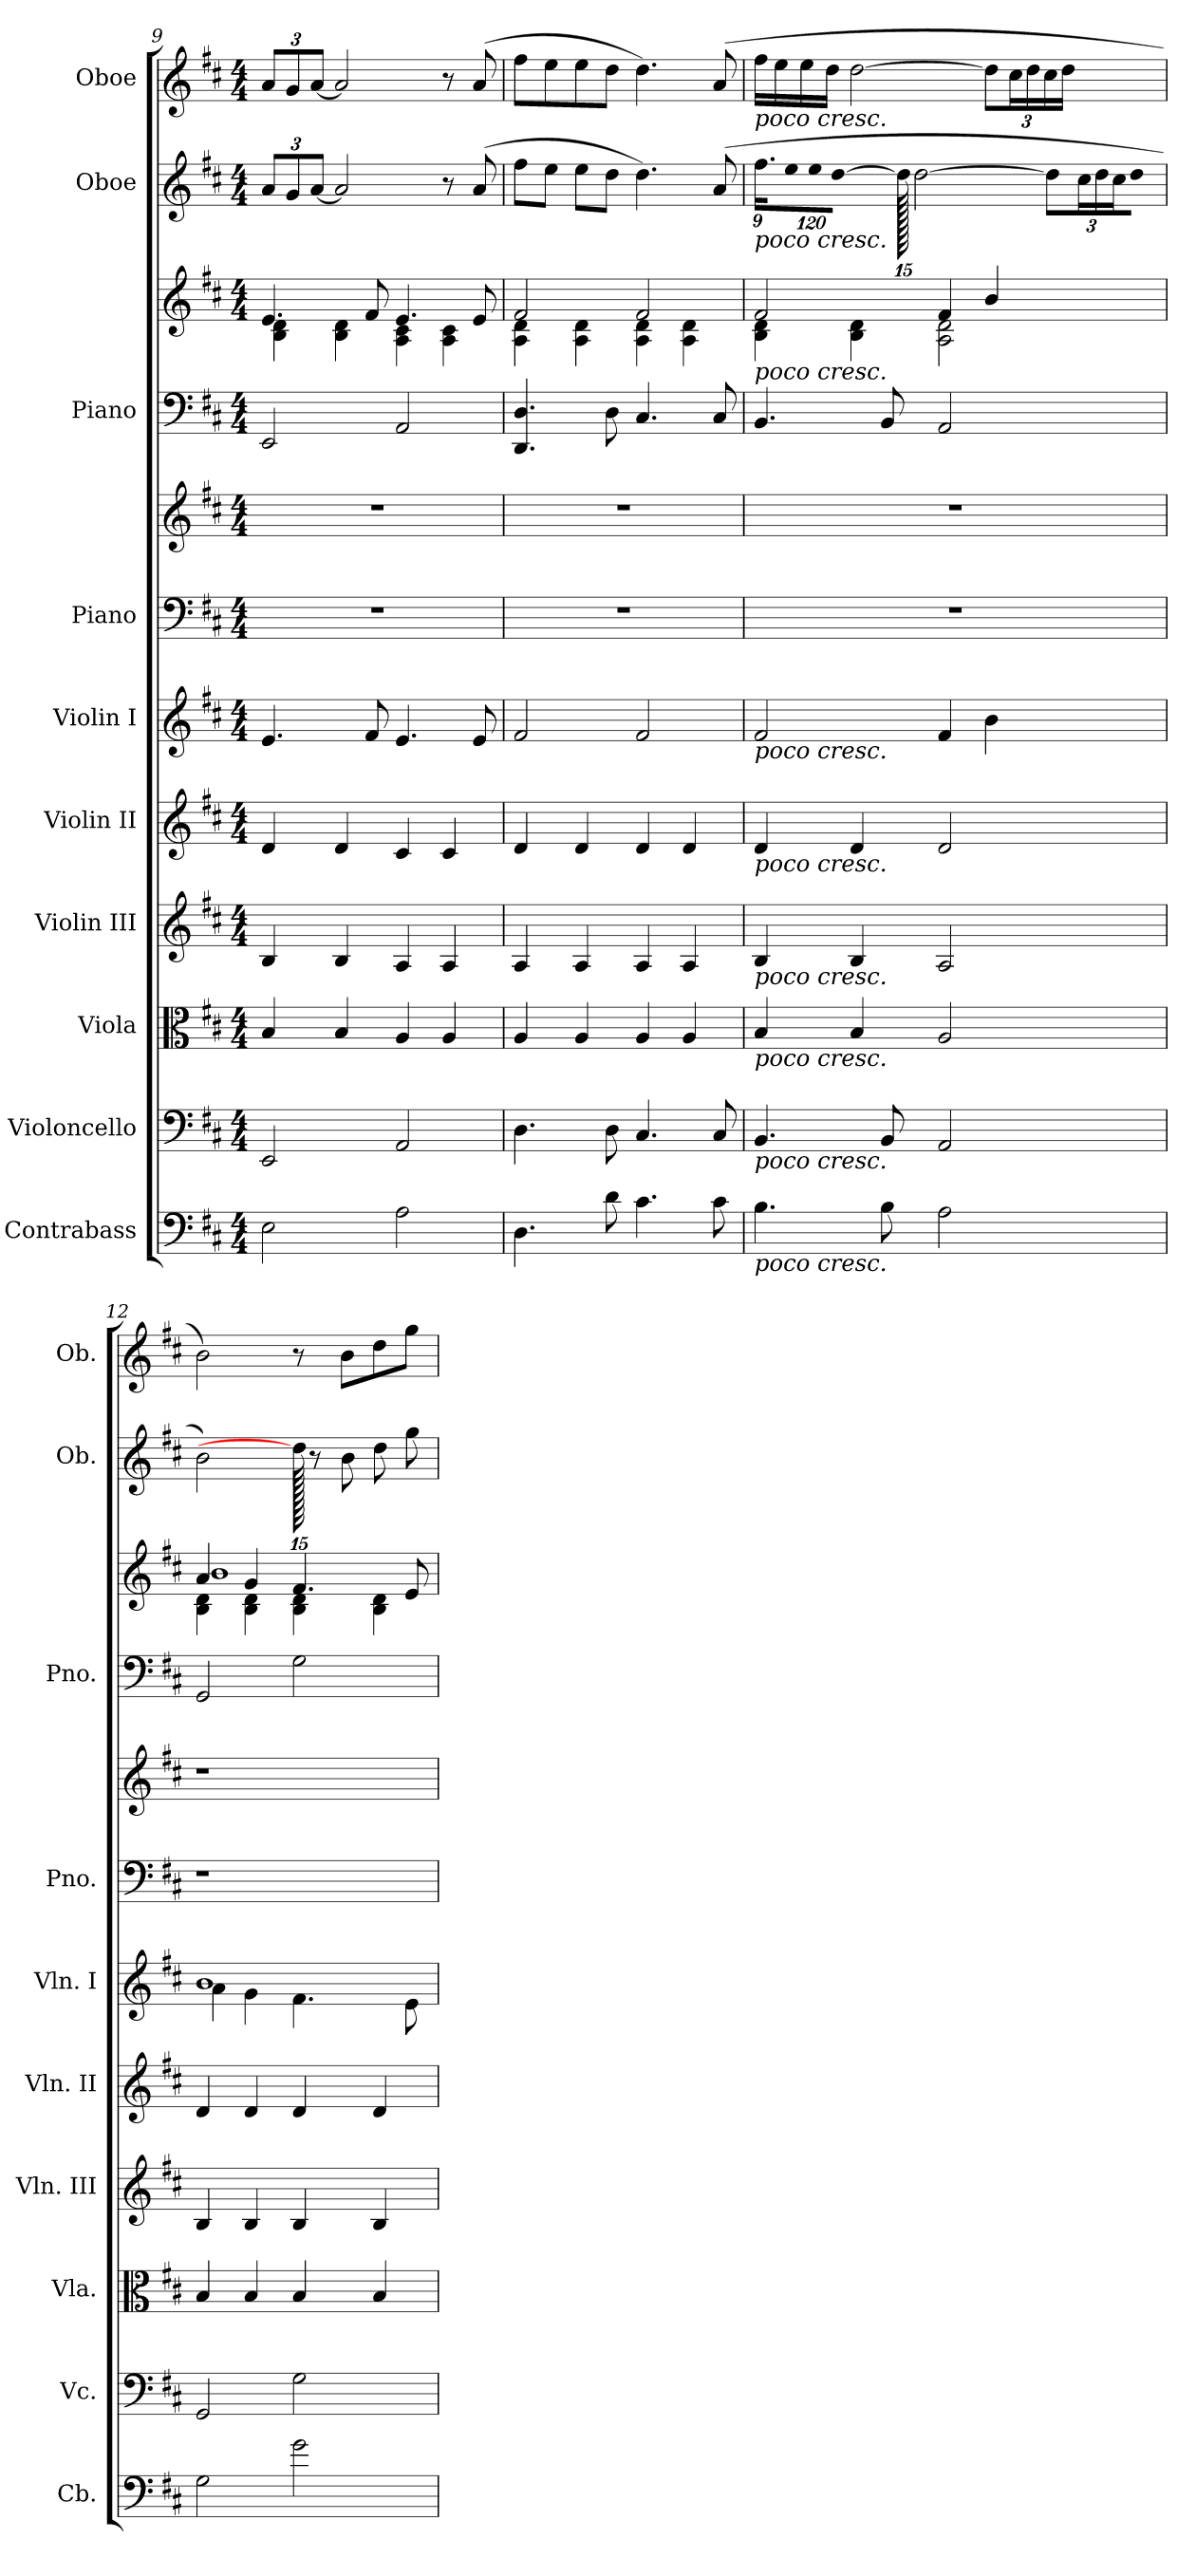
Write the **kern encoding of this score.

**kern	**kern	**kern	**kern	**kern	**kern	**kern	**kern	**kern	**kern	**kern	**kern
*part10	*part9	*part8	*part7	*part6	*part5	*part4	*part4	*part3	*part3	*part2	*part1
*staff12	*staff11	*staff10	*staff9	*staff8	*staff7	*staff6	*staff5	*staff4	*staff3	*staff2	*staff1
*I"Contrabass	*I"Violoncello	*I"Viola	*I"Violin III	*I"Violin II	*I"Violin I	*I"Piano	*	*I"Piano	*	*I"Oboe	*I"Oboe
*I'Cb.	*I'Vc.	*I'Vla.	*I'Vln. III	*I'Vln. II	*I'Vln. I	*I'Pno.	*	*I'Pno.	*	*I'Ob.	*I'Ob.
!!LO:PB:g=z
*clefF4	*clefF4	*clefC3	*clefG2	*clefG2	*clefG2	*clefF4	*clefG2	*clefF4	*clefG2	*clefG2	*clefG2
*ITrd7c12	*	*	*	*	*	*	*	*	*	*	*
*k[f#c#]	*k[f#c#]	*k[f#c#]	*k[f#c#]	*k[f#c#]	*k[f#c#]	*k[f#c#]	*k[f#c#]	*k[f#c#]	*k[f#c#]	*k[f#c#]	*k[f#c#]
*M4/4	*M4/4	*M4/4	*M4/4	*M4/4	*M4/4	*M4/4	*M4/4	*M4/4	*M4/4	*M4/4	*M4/4
=9	=9	=9	=9	=9	=9	=9	=9	=9	=9	=9	=9
*	*	*	*	*	*	*	*	*	*^	*	*
*	*	*	*	*	*	*	*	*	*	*	*Xbrackettup	*Xbrackettup
2EE\	2EE/	4B/	4B/	4d/	4.e/	1r	1r	2EE/	4.e/	4B\ 4d\	12a/L	12a/L
.	.	.	.	.	.	.	.	.	.	.	12g/	12g/
.	.	.	.	.	.	.	.	.	.	.	[12a/J	[12a/J
.	.	4B/	4B/	4d/	.	.	.	.	.	4B\ 4d\	2a/]	2a/]
.	.	.	.	.	8f#/	.	.	.	8f#/	.	.	.
2AA\	2AA/	4A/	4A/	4c#/	4.e/	.	.	2AA/	4.e/	4A\ 4c#\	.	.
.	.	4A/	4A/	4c#/	.	.	.	.	.	4A\ 4c#\	8r	8r
.	.	.	.	.	8e/	.	.	.	8e/	.	(>8a/	(>8a/
=10	=10	=10	=10	=10	=10	=10	=10	=10	=10	=10	=10	=10
4.DD\	4.D\	4A/	4A/	4d/	2f#/	1r	1r	4.DD/ 4.D/	2f#/	4A\ 4d\	8ff#\L	8ff#\L
.	.	.	.	.	.	.	.	.	.	.	8ee\J	8ee\
.	.	4A/	4A/	4d/	.	.	.	.	.	4A\ 4d\	8ee\L	8ee\
8D\	8D\	.	.	.	.	.	.	8D\	.	.	8dd\J	8dd\J
4.C#\	4.C#/	4A/	4A/	4d/	2f#/	.	.	4.C#/	2f#/	4A\ 4d\	4.dd\)	4.dd\)
.	.	4A/	4A/	4d/	.	.	.	.	.	4A\ 4d\	.	.
8C#\	8C#/	.	.	.	.	.	.	8C#/	.	.	(>8a/	(>8a/
=11	=11	=11	=11	=11	=11	=11	=11	=11	=11	=11	=11	=11
!	!	!	!	!	!	!	!	!	!	!	!	!LO:TX:b:i:t=poco cresc.
!	!	!	!	!	!	!	!	!	!	!	!LO:TX:b:i:t=poco cresc.	!
!	!	!	!	!	!	!	!	!LO:TX:a:i:t=poco cresc.	!	!	!	!
!	!	!	!	!	!LO:TX:b:i:t=poco cresc.	!	!	!	!	!	!	!
!	!	!	!	!LO:TX:b:i:t=poco cresc.	!	!	!	!	!	!	!	!
!	!	!	!LO:TX:b:i:t=poco cresc.	!	!	!	!	!	!	!	!	!
!	!	!LO:TX:b:i:t=poco cresc.	!	!	!	!	!	!	!	!	!	!
!	!LO:TX:b:i:t=poco cresc.	!	!	!	!	!	!	!	!	!	!	!
!LO:TX:b:i:t=poco cresc.	!	!	!	!	!	!	!	!	!	!	!	!
4.BB\	4.BB/	4B/	4B/	4d/	2f#/	1r	1r	4.BB/	2f#/	4B\ 4d\	18.ff#\LL	16ff#\LL
.	.	.	.	.	.	.	.	.	.	.	.	16ee\
!	!	!	!	!	!	!	!	!	!	!	!LO:N:vis=16	!
.	.	.	.	.	.	.	.	.	.	.	1920%107ee\J	.
.	.	.	.	.	.	.	.	.	.	.	.	16ee\
!	!	!	!	!	!	!	!	!	!	!	!LO:N:vis=16	!
.	.	.	.	.	.	.	.	.	.	.	1920%107ee\L	.
.	.	.	.	.	.	.	.	.	.	.	.	16dd\JJ
.	.	.	.	.	.	.	.	.	.	.	[960%53dd\JJ	.
.	.	4B/	4B/	4d/	.	.	.	.	.	4B\ 4d\	1920dd\]	[2dd\
.	.	.	.	.	.	.	.	.	.	.	[2dd\	.
8BB\	8BB/	.	.	.	.	.	.	8BB/	.	.	.	.
2AA\	2AA/	2A/	2A/	2d/	4f#/	.	.	2AA/	4f#/	2A\ 2d\	.	.
.	.	.	.	.	4b\	.	.	.	4b/	.	.	12dd\L]
.	.	.	.	.	.	.	.	.	.	.	12dd\L]	.
.	.	.	.	.	.	.	.	.	.	.	.	24cc#\L
.	.	.	.	.	.	.	.	.	.	.	24cc#\k	.
.	.	.	.	.	.	.	.	.	.	.	.	24dd\
.	.	.	.	.	.	.	.	.	.	.	24dd\L	.
.	.	.	.	.	.	.	.	.	.	.	.	24cc#\
.	.	.	.	.	.	.	.	.	.	.	24cc#\	.
.	.	.	.	.	.	.	.	.	.	.	.	24dd\JJ
.	.	.	.	.	.	.	.	.	.	.	[1920%79dd\JJ	.
=12	=12	=12	=12	=12	=12	=12	=12	=12	=12	=12	=12	=12
*	*	*	*	*	*^	*	*	*	*	*^	*	*
2GG\	2GG/	4B/	4B/	4d/	1b	4a\	1r	1r	2GG/	4a/	4B\ 4d\	1b	2b\)	2b\)
.	.	4B/	4B/	4d/	.	4g\	.	.	.	4g/	4B\ 4d\	.	.	.
2G\	2G\	4B/	4B/	4d/	.	4.f#\	.	.	2G\	4.f#/	4B\ 4d\	.	1920dd\]	8r
.	.	.	.	.	.	.	.	.	.	.	.	.	8r	.
.	.	.	.	.	.	.	.	.	.	.	.	.	.	8b\L
.	.	.	.	.	.	.	.	.	.	.	.	.	8b\	.
.	.	4B/	4B/	4d/	.	.	.	.	.	.	4B\ 4d\	.	.	8dd\
.	.	.	.	.	.	.	.	.	.	.	.	.	8dd\	.
.	.	.	.	.	.	8e\	.	.	.	8e/	.	.	.	8gg\J
.	.	.	.	.	.	.	.	.	.	.	.	.	8gg\	.
1920ryy	1920ryy	1920ryy	1920ryy	1920ryy	1920ryy	1920ryy	1920ryy	1920ryy	1920ryy	1920ryy	1920ryy	1920ryy	.	1920ryy
*	*	*	*	*	*v	*v	*	*	*	*v	*v	*v	*	*
=	=	=	=	=	=	=	=	=	=	=	=
*-	*-	*-	*-	*-	*-	*-	*-	*-	*-	*-	*-
